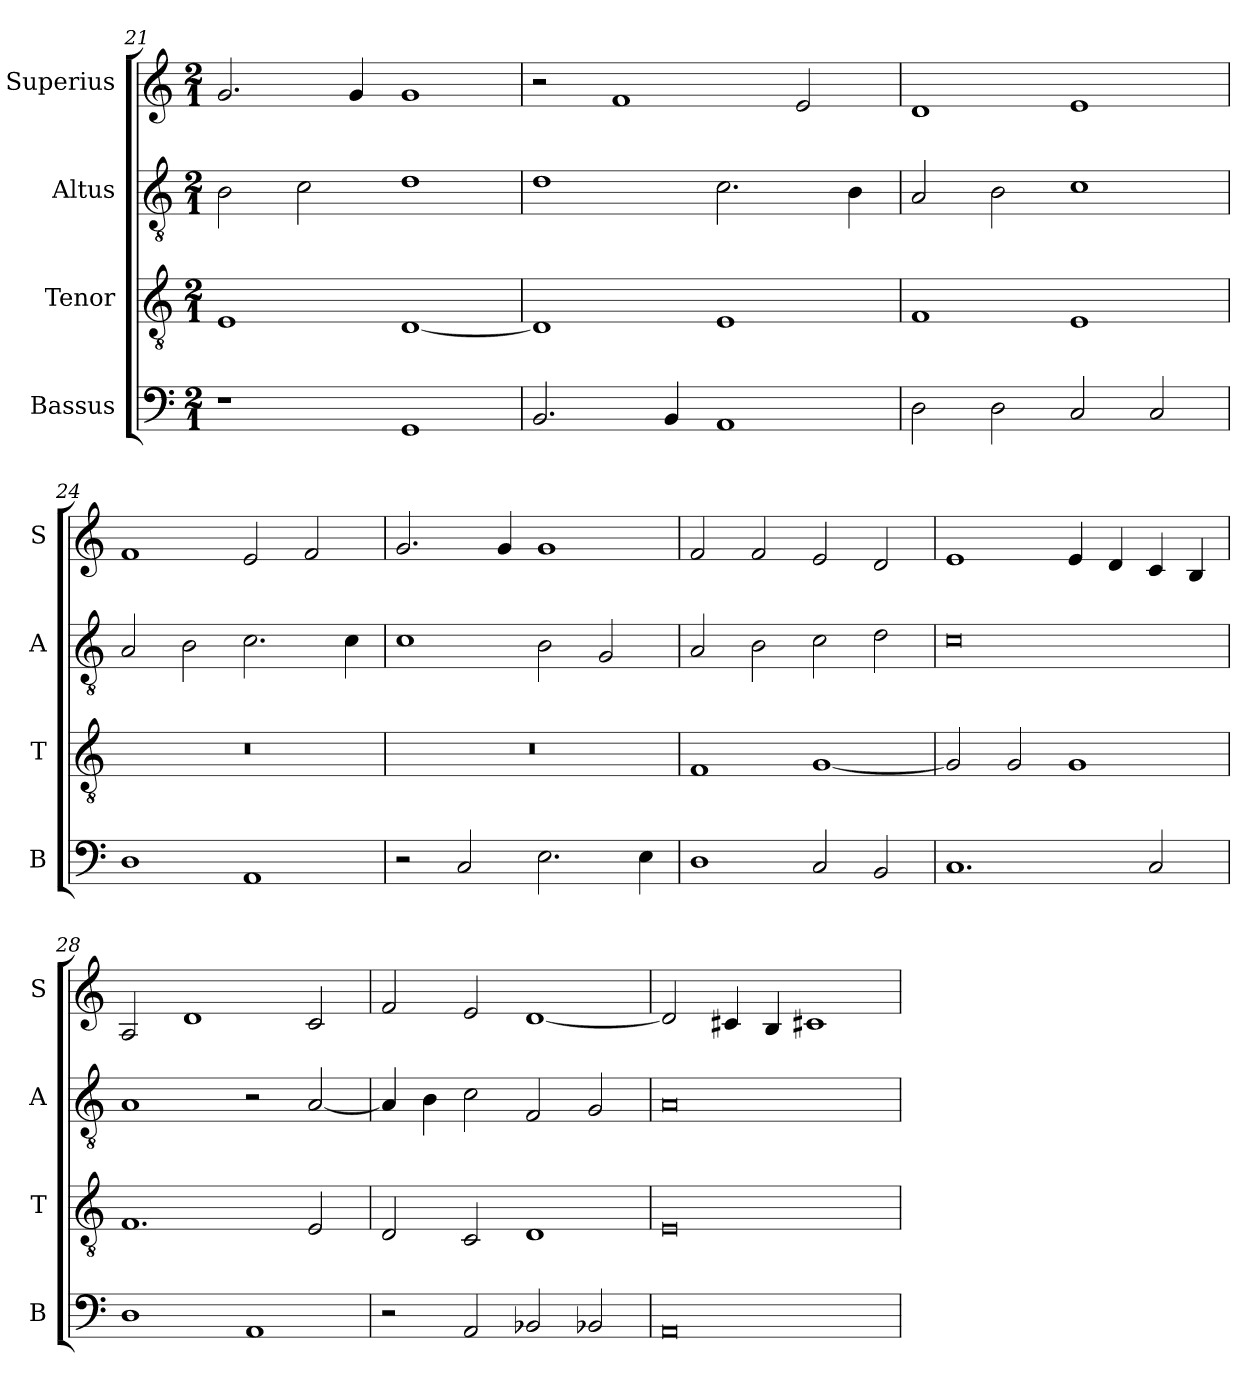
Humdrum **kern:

**kern	**kern	**kern	**kern
*part4	*part3	*part2	*part1
*staff4	*staff3	*staff2	*staff1
*I"Bassus	*I"Tenor	*I"Altus	*I"Superius
*I'B	*I'T	*I'A	*I'S
*clefF4	*clefGv2	*clefGv2	*clefG2
*k[]	*k[]	*k[]	*k[]
*M2/1	*M2/1	*M2/1	*M2/1
=21	=21	=21	=21
1r	1E	2B\	2.g/
.	.	2c\	.
.	.	.	4g/
1GG	[1D	1d	1g
=22	=22	=22	=22
2.BB/	1D]	1d	2r
.	.	.	1f
4BB/	.	.	.
1AA	1E	2.c\	.
.	.	.	2e/
.	.	4B\	.
=23	=23	=23	=23
2D\	1F	2A/	1d
2D\	.	2B\	.
2C/	1E	1c	1e
2C/	.	.	.
=24	=24	=24	=24
1D	0r	2A/	1f
.	.	2B\	.
1AA	.	2.c\	2e/
.	.	.	2f/
.	.	4c\	.
=25	=25	=25	=25
2r	0r	1c	2.g/
2C/	.	.	.
.	.	.	4g/
2.E\	.	2B\	1g
.	.	2G/	.
4E\	.	.	.
=26	=26	=26	=26
1D	1F	2A/	2f/
.	.	2B\	2f/
2C/	[1G	2c\	2e/
2BB/	.	2d\	2d/
=27	=27	=27	=27
1.C	2G/]	0c	1e
.	2G/	.	.
.	1G	.	4e/
.	.	.	4d/
2C/	.	.	4c/
.	.	.	4B/
=28	=28	=28	=28
1D	1.F	1A	2A/
.	.	.	1d
1AA	.	2r	.
.	2E/	[2A/	2c/
=29	=29	=29	=29
2r	2D/	4A/]	2f/
.	.	4B\	.
2AA/	2C/	2c\	2e/
2BB-X/	1D	2F/	[1d
2BB-X/	.	2G/	.
=30	=30	=30	=30
0AA	0E	0A	2d/]
.	.	.	4c#X/
.	.	.	4B/
.	.	.	1c#X
=	=	=	=
*-	*-	*-	*-
